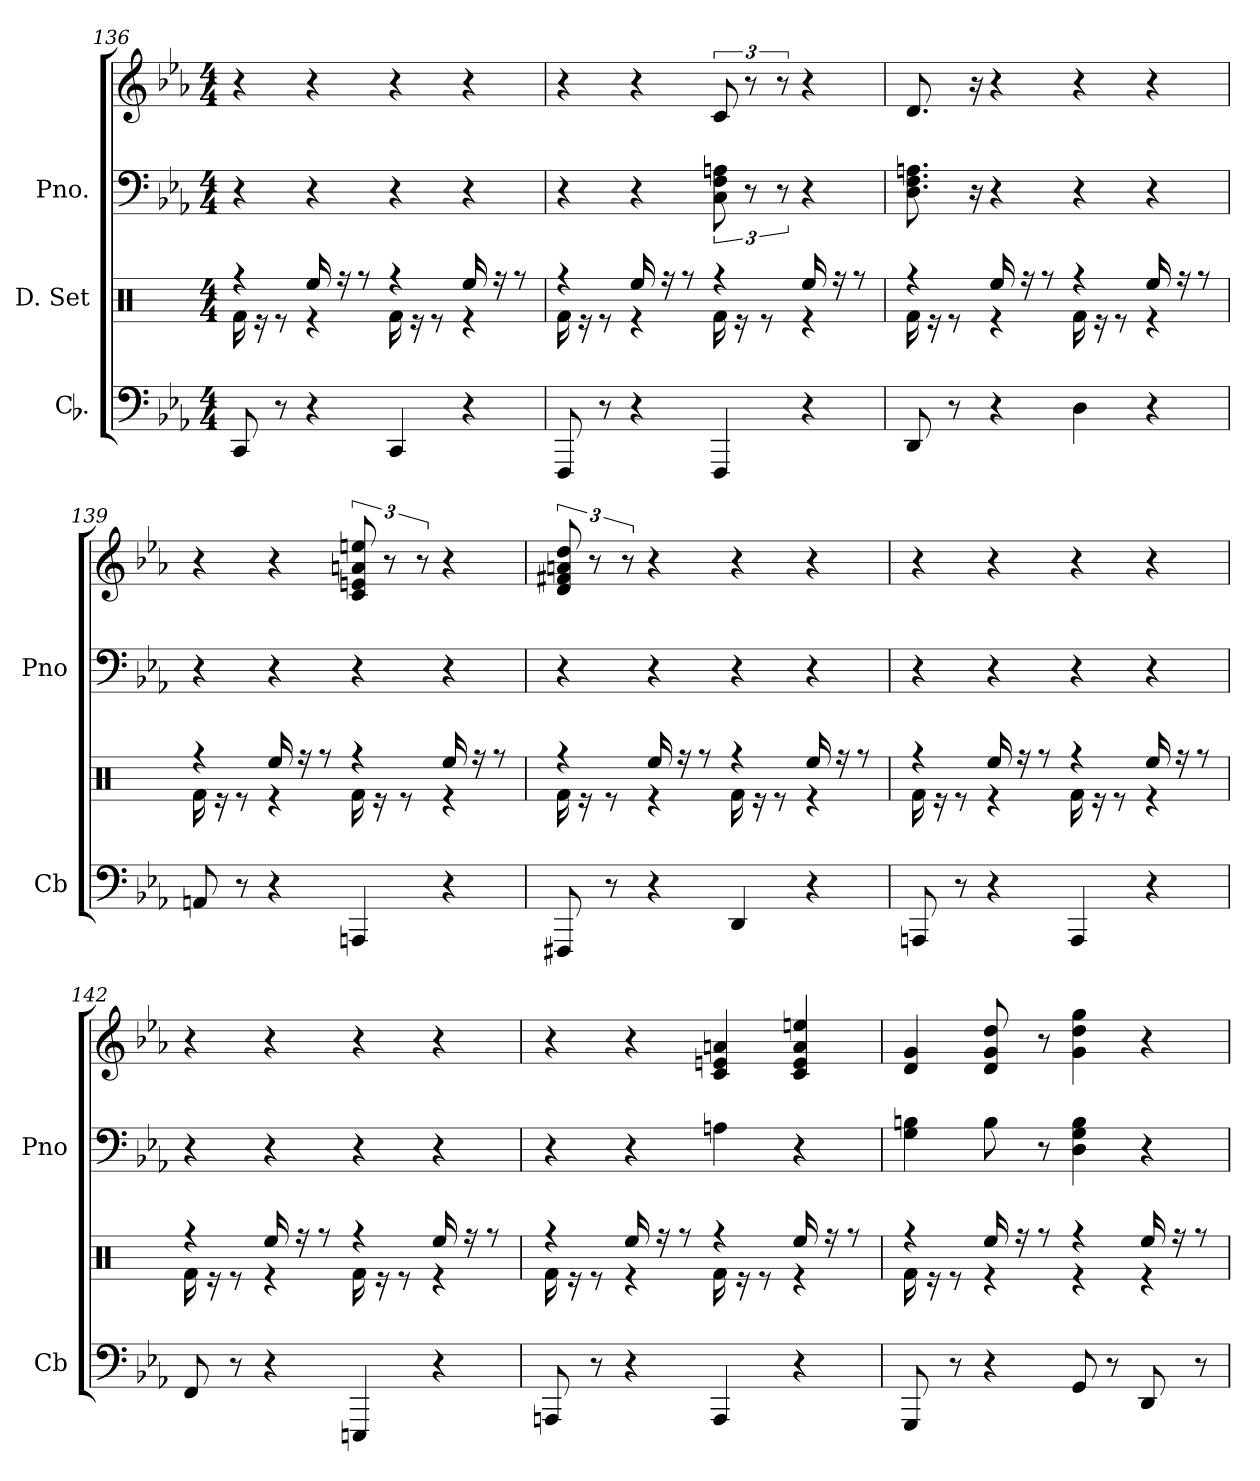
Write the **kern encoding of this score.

**kern	**kern	**kern	**kern
*part3	*part2	*part1	*part1
*staff4	*staff3	*staff2	*staff1
*I"Cb.	*I"D. Set	*I"Pno.	*
*I'Cb	*	*I'Pno	*
*clefF4	*clefX	*clefF4	*clefG2
*k[b-e-a-]	*k[]	*k[b-e-a-]	*k[b-e-a-]
*M4/4	*M4/4	*M4/4	*M4/4
=136	=136	=136	=136
*	*^	*	*
8CC	16Rf\	4rff	4r	4r
.	16re	.	.	.
8r	8re	.	.	.
4r	4re	16Ree/	4r	4r
.	.	16rff	.	.
.	.	8rff	.	.
4CC	16Rf\	4rff	4r	4r
.	16re	.	.	.
.	8re	.	.	.
4r	4re	16Ree/	4r	4r
.	.	16rff	.	.
.	.	8rff	.	.
=137	=137	=137	=137	=137
8FFF	16Rf\	4rff	4r	4r
.	16re	.	.	.
8r	8re	.	.	.
4r	4re	16Ree/	4r	4r
.	.	16rff	.	.
.	.	8rff	.	.
4FFF	16Rf\	4rff	12C 12F 12An	12c
.	16re	.	.	.
.	.	.	12r	12r
.	8re	.	.	.
.	.	.	12r	12r
4r	4re	16Ree/	4r	4r
.	.	16rff	.	.
.	.	8rff	.	.
=138	=138	=138	=138	=138
8DD	16Rf\	4rff	8.D 8.F 8.An	8.d
.	16re	.	.	.
8r	8re	.	.	.
.	.	.	16r	16r
4r	4re	16Ree/	4r	4r
.	.	16rff	.	.
.	.	8rff	.	.
4D	16Rf\	4rff	4r	4r
.	16re	.	.	.
.	8re	.	.	.
4r	4re	16Ree/	4r	4r
.	.	16rff	.	.
.	.	8rff	.	.
=139	=139	=139	=139	=139
8AAn	16Rf\	4rff	4r	4r
.	16re	.	.	.
8r	8re	.	.	.
4r	4re	16Ree/	4r	4r
.	.	16rff	.	.
.	.	8rff	.	.
4AAAn	16Rf\	4rff	4r	12c 12en 12an 12een
.	16re	.	.	.
.	.	.	.	12r
.	8re	.	.	.
.	.	.	.	12r
4r	4re	16Ree/	4r	4r
.	.	16rff	.	.
.	.	8rff	.	.
=140	=140	=140	=140	=140
8FFF#X	16Rf\	4rff	4r	12d 12f#X 12an 12dd
.	16re	.	.	.
.	.	.	.	12r
8r	8re	.	.	.
.	.	.	.	12r
4r	4re	16Ree/	4r	4r
.	.	16rff	.	.
.	.	8rff	.	.
4DD	16Rf\	4rff	4r	4r
.	16re	.	.	.
.	8re	.	.	.
4r	4re	16Ree/	4r	4r
.	.	16rff	.	.
.	.	8rff	.	.
=141	=141	=141	=141	=141
8AAAn	16Rf\	4rff	4r	4r
.	16re	.	.	.
8r	8re	.	.	.
4r	4re	16Ree/	4r	4r
.	.	16rff	.	.
.	.	8rff	.	.
4AAA	16Rf\	4rff	4r	4r
.	16re	.	.	.
.	8re	.	.	.
4r	4re	16Ree/	4r	4r
.	.	16rff	.	.
.	.	8rff	.	.
=142	=142	=142	=142	=142
8FF	16Rf\	4rff	4r	4r
.	16re	.	.	.
8r	8re	.	.	.
4r	4re	16Ree/	4r	4r
.	.	16rff	.	.
.	.	8rff	.	.
4EEEn	16Rf\	4rff	4r	4r
.	16re	.	.	.
.	8re	.	.	.
4r	4re	16Ree/	4r	4r
.	.	16rff	.	.
.	.	8rff	.	.
=143	=143	=143	=143	=143
8AAAn	16Rf\	4rff	4r	4r
.	16re	.	.	.
8r	8re	.	.	.
4r	4re	16Ree/	4r	4r
.	.	16rff	.	.
.	.	8rff	.	.
4AAA	16Rf\	4rff	4An	4c 4en 4an
.	16re	.	.	.
.	8re	.	.	.
4r	4re	16Ree/	4r	4c 4e 4a 4een
.	.	16rff	.	.
.	.	8rff	.	.
=144	=144	=144	=144	=144
8GGG	16Rf\	4rff	4G 4Bn	4d 4g
.	16re	.	.	.
8r	8re	.	.	.
4r	4re	16Ree/	8B	8d 8g 8dd
.	.	16rff	.	.
.	.	8rff	8r	8r
8GG	4re	4rff	4D 4G 4B	4g 4dd 4gg
8r	.	.	.	.
8DD	4re	16Ree/	4r	4r
.	.	16rff	.	.
8r	.	8rff	.	.
*	*v	*v	*	*
=	=	=	=
*-	*-	*-	*-
